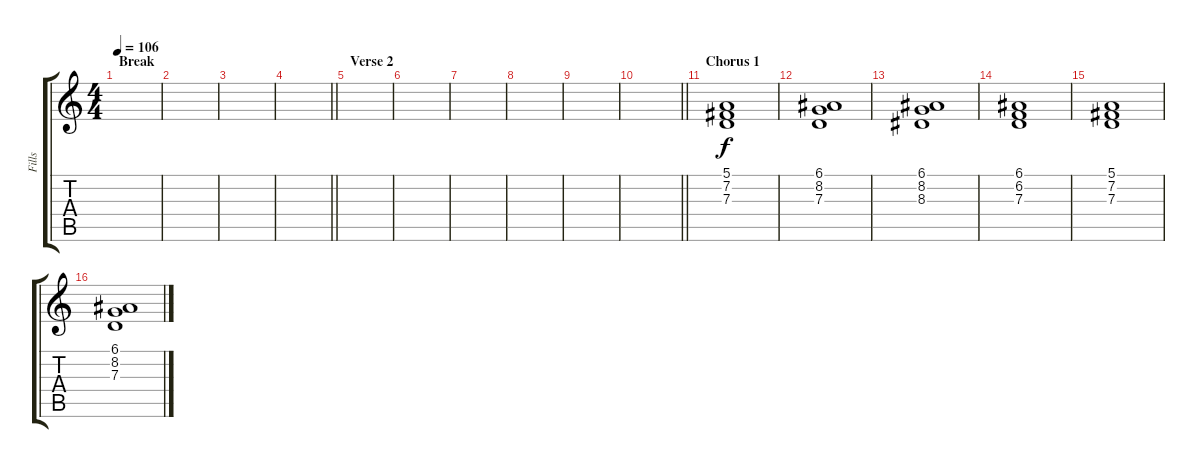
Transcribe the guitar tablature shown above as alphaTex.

\track ("Fills" "Fills") {instrument choiraahs}
\staff {score tabs}
\tuning (E4 B3 G3 D3 A2 E2) {hide}
\ts (4 4)
\section ("" "Break")
\tempo 106
\clef g2
\ks c
|
|
|
\barLineRight lightlight
|
\section ("" "Verse 2")
|
|
|
|
|
\barLineRight lightlight
|
\section ("" "Chorus 1")
(5.1 7.2 7.3).1{volume 10} |
(6.1 8.2 7.3).1 |
(6.1 8.2 8.3).1 |
(6.1 6.2 7.3).1 |
(5.1 7.2 7.3).1 |
(6.1 8.2 7.3).1
